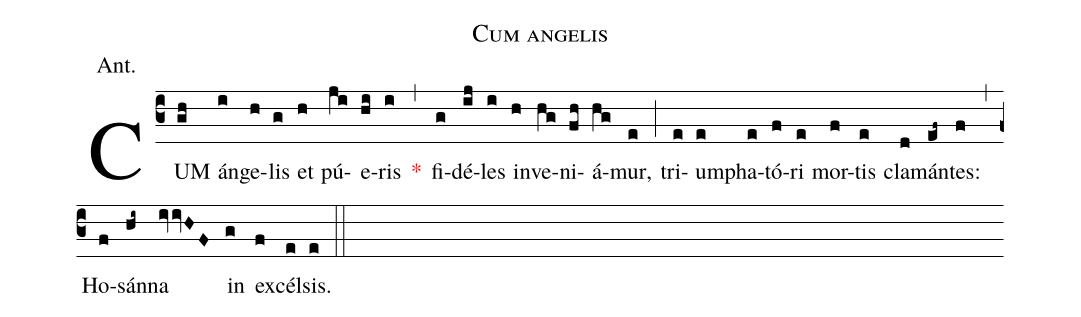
name:Cum angelis;
annotation:Ant.;
mode:VII.;
office-part:Antiphon;
%%
(c3) CUM(gh) án(i)ge(h)lis(g) et(h) pú(ji)e(hi)ris(i) <v>\red{*}</v>(,) fi(g)dé(ij)les(i) in(h)ve(hg)ni(fh)á(hg)mur,(e) (;) tri(e)um(e)pha(e)tó(f)ri(e) mor(f)tis(e) cla(d)mán(ef~)tes:(f) (,) Ho(f)sán(hi~)na(iv/ivHF) in(g) ex(f)cél(e)sis.(e) (::)
